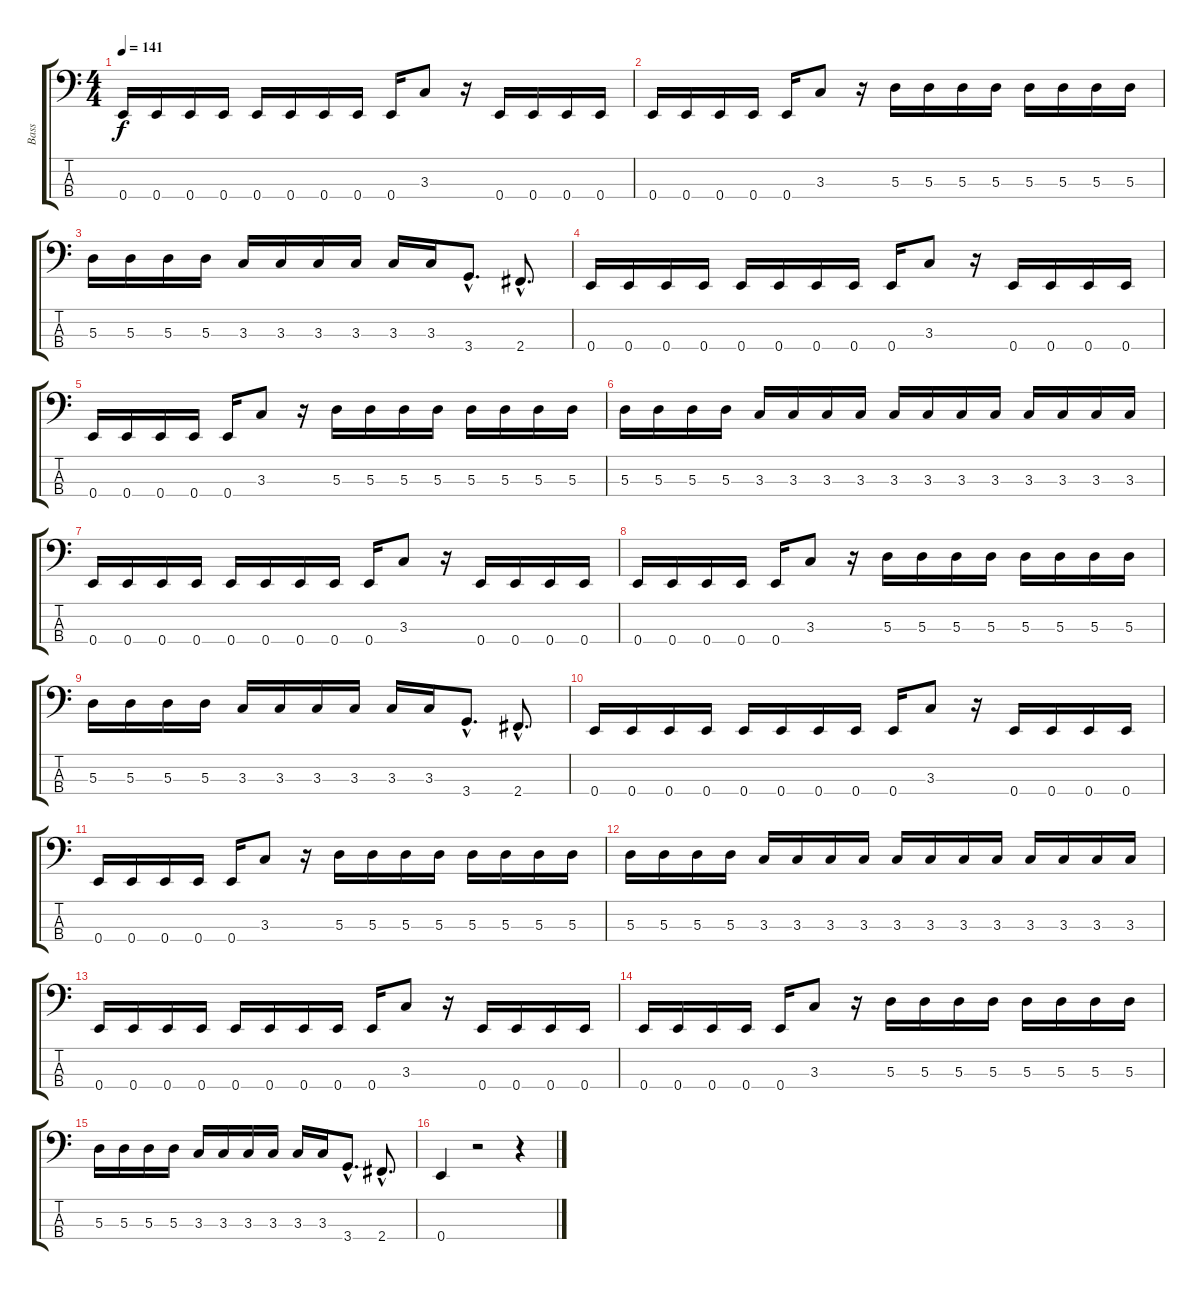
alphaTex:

\track ("Bass" "Bass") {instrument electricbassfinger}
\staff {score tabs}
\tuning (G2 D2 A1 E1) {hide}
\ts (4 4)
\tempo 141
\clef f4
\ks c
0.4.16{dy f} 0.4.16 0.4.16 0.4.16 0.4.16 0.4.16 0.4.16 0.4.16 0.4.16 3.3.8 r.16 0.4.16 0.4.16 0.4.16 0.4.16 |
0.4.16 0.4.16 0.4.16 0.4.16 0.4.16 3.3.8 r.16 5.3.16 5.3.16 5.3.16 5.3.16 5.3.16 5.3.16 5.3.16 5.3.16 |
5.3.16 5.3.16 5.3.16 5.3.16 3.3.16 3.3.16 3.3.16 3.3.16 3.3.16 3.3.16 3.4{hac}.8{d} 2.4{hac}.8{d} |
0.4.16 0.4.16 0.4.16 0.4.16 0.4.16 0.4.16 0.4.16 0.4.16 0.4.16 3.3.8 r.16 0.4.16 0.4.16 0.4.16 0.4.16 |
0.4.16 0.4.16 0.4.16 0.4.16 0.4.16 3.3.8 r.16 5.3.16 5.3.16 5.3.16 5.3.16 5.3.16 5.3.16 5.3.16 5.3.16 |
5.3.16 5.3.16 5.3.16 5.3.16 3.3.16 3.3.16 3.3.16 3.3.16 3.3.16 3.3.16 3.3.16 3.3.16 3.3.16 3.3.16 3.3.16 3.3.16 |
0.4.16 0.4.16 0.4.16 0.4.16 0.4.16 0.4.16 0.4.16 0.4.16 0.4.16 3.3.8 r.16 0.4.16 0.4.16 0.4.16 0.4.16 |
0.4.16 0.4.16 0.4.16 0.4.16 0.4.16 3.3.8 r.16 5.3.16 5.3.16 5.3.16 5.3.16 5.3.16 5.3.16 5.3.16 5.3.16 |
5.3.16 5.3.16 5.3.16 5.3.16 3.3.16 3.3.16 3.3.16 3.3.16 3.3.16 3.3.16 3.4{hac}.8{d} 2.4{hac}.8{d} |
0.4.16 0.4.16 0.4.16 0.4.16 0.4.16 0.4.16 0.4.16 0.4.16 0.4.16 3.3.8 r.16 0.4.16 0.4.16 0.4.16 0.4.16 |
0.4.16 0.4.16 0.4.16 0.4.16 0.4.16 3.3.8 r.16 5.3.16 5.3.16 5.3.16 5.3.16 5.3.16 5.3.16 5.3.16 5.3.16 |
5.3.16 5.3.16 5.3.16 5.3.16 3.3.16 3.3.16 3.3.16 3.3.16 3.3.16 3.3.16 3.3.16 3.3.16 3.3.16 3.3.16 3.3.16 3.3.16 |
0.4.16 0.4.16 0.4.16 0.4.16 0.4.16 0.4.16 0.4.16 0.4.16 0.4.16 3.3.8 r.16 0.4.16 0.4.16 0.4.16 0.4.16 |
0.4.16 0.4.16 0.4.16 0.4.16 0.4.16 3.3.8 r.16 5.3.16 5.3.16 5.3.16 5.3.16 5.3.16 5.3.16 5.3.16 5.3.16 |
5.3.16 5.3.16 5.3.16 5.3.16 3.3.16 3.3.16 3.3.16 3.3.16 3.3.16 3.3.16 3.4{hac}.8{d} 2.4{hac}.8{d} |
0.4.4 r.2 r.4
